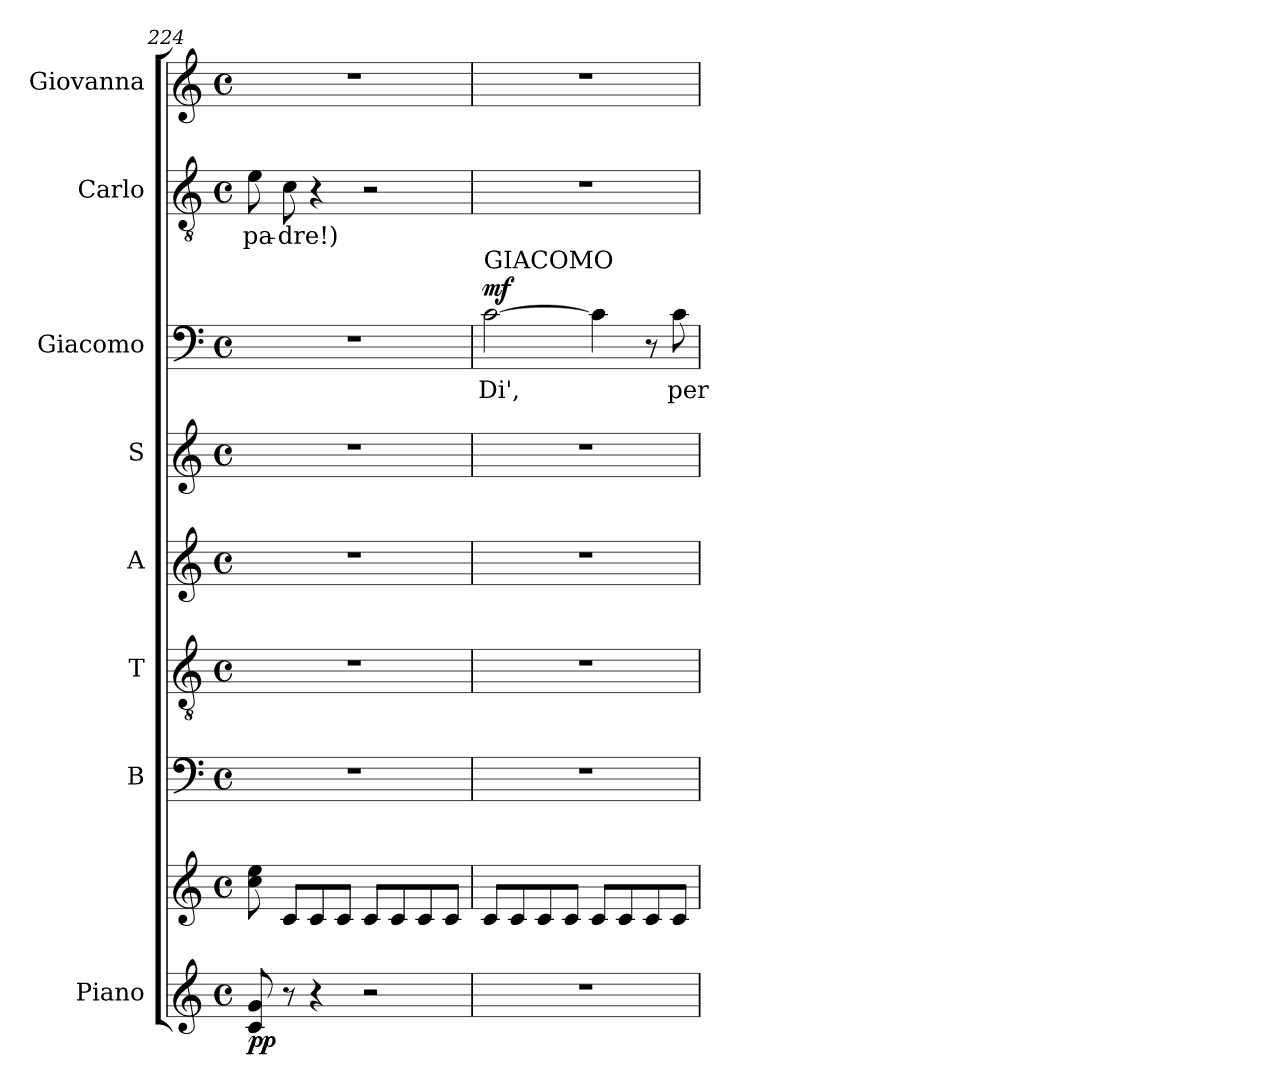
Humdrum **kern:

**kern	**kern	**dynam	**kern	**kern	**kern	**kern	**kern	**text	**dynam	**kern	**text	**kern
*part8	*part8	*part8	*part7	*part6	*part5	*part4	*part3	*part3	*part3	*part2	*part2	*part1
*staff9	*staff8	*staff8/9	*staff7	*staff6	*staff5	*staff4	*staff3	*staff3	*staff3	*staff2	*staff2	*staff1
*I"Piano	*	*	*I"B	*I"T	*I"A	*I"S	*I"Giacomo	*	*	*I"Carlo	*	*I"Giovanna
*I'Pno	*	*	*I'B	*I'T	*I'A	*I'S	*	*	*	*	*	*
*clefG2	*clefG2	*	*clefF4	*clefGv2	*clefG2	*clefG2	*clefF4	*	*	*clefGv2	*	*clefG2
*k[]	*k[]	*	*k[]	*k[]	*k[]	*k[]	*k[]	*	*	*k[]	*	*k[]
*M4/4	*M4/4	*	*M4/4	*M4/4	*M4/4	*M4/4	*M4/4	*	*	*M4/4	*	*M4/4
*met(c)	*met(c)	*	*met(c)	*met(c)	*met(c)	*met(c)	*met(c)	*	*	*met(c)	*	*met(c)
=224	=224	=224	=224	=224	=224	=224	=224	=224	=224	=224	=224	=224
!	!	!LO:DY:b=2	!	!	!	!	!	!	!	!	!LO:LY:b	!
!	!	!LO:DY:n=1:b	!	!	!	!	!	!	!	!	!	!
8c/ 8g/	8cc\ 8ee\	p p	1r	1r	1r	1r	1r	.	.	8e\	pa-	1r
!	!	!	!	!	!	!	!	!	!	!	!LO:LY:b	!
8r	8c/L	.	.	.	.	.	.	.	.	8c\	-dre!)	.
4r	8c/	.	.	.	.	.	.	.	.	4r	.	.
.	8c/J	.	.	.	.	.	.	.	.	.	.	.
2r	8c/L	.	.	.	.	.	.	.	.	2r	.	.
.	8c/	.	.	.	.	.	.	.	.	.	.	.
.	8c/	.	.	.	.	.	.	.	.	.	.	.
.	8c/J	.	.	.	.	.	.	.	.	.	.	.
!!LO:LB:g=z
=225	=225	=225	=225	=225	=225	=225	=225	=225	=225	=225	=225	=225
!	!	!	!	!	!	!	!LO:TX:a:t=GIACOMO	!	!	!	!	!
!	!	!	!	!	!	!	!	!LO:LY:b	!LO:DY:a	!	!	!
1r	8c/L	.	1r	1r	1r	1r	[2c\	Di',	mf	1r	.	1r
.	8c/	.	.	.	.	.	.	.	.	.	.	.
.	8c/	.	.	.	.	.	.	.	.	.	.	.
.	8c/J	.	.	.	.	.	.	.	.	.	.	.
.	8c/L	.	.	.	.	.	4c\]	.	.	.	.	.
.	8c/	.	.	.	.	.	.	.	.	.	.	.
.	8c/	.	.	.	.	.	8r	.	.	.	.	.
!	!	!	!	!	!	!	!	!LO:LY:b	!	!	!	!
.	8c/J	.	.	.	.	.	8c\	per	.	.	.	.
=	=	=	=	=	=	=	=	=	=	=	=	=
*-	*-	*-	*-	*-	*-	*-	*-	*-	*-	*-	*-	*-
